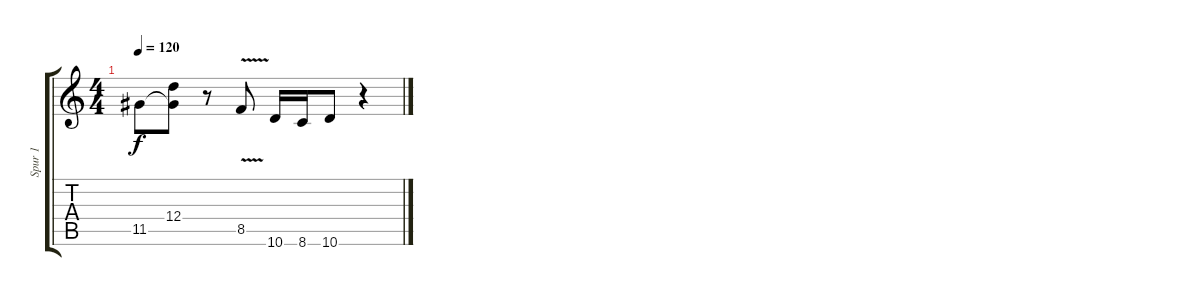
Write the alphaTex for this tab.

\track ("Spur 1" "Spur 1") {instrument overdrivenguitar}
\staff {score tabs}
\tuning (E4 B3 G3 D3 A2 E2) {hide}
\ts (4 4)
\tempo 120
\clef g2
\ks c
11.5.8{dy f} (12.4 11.5{t}).8 r.8 8.5{v}.8 10.6.16 8.6.16 10.6.8 r.4
